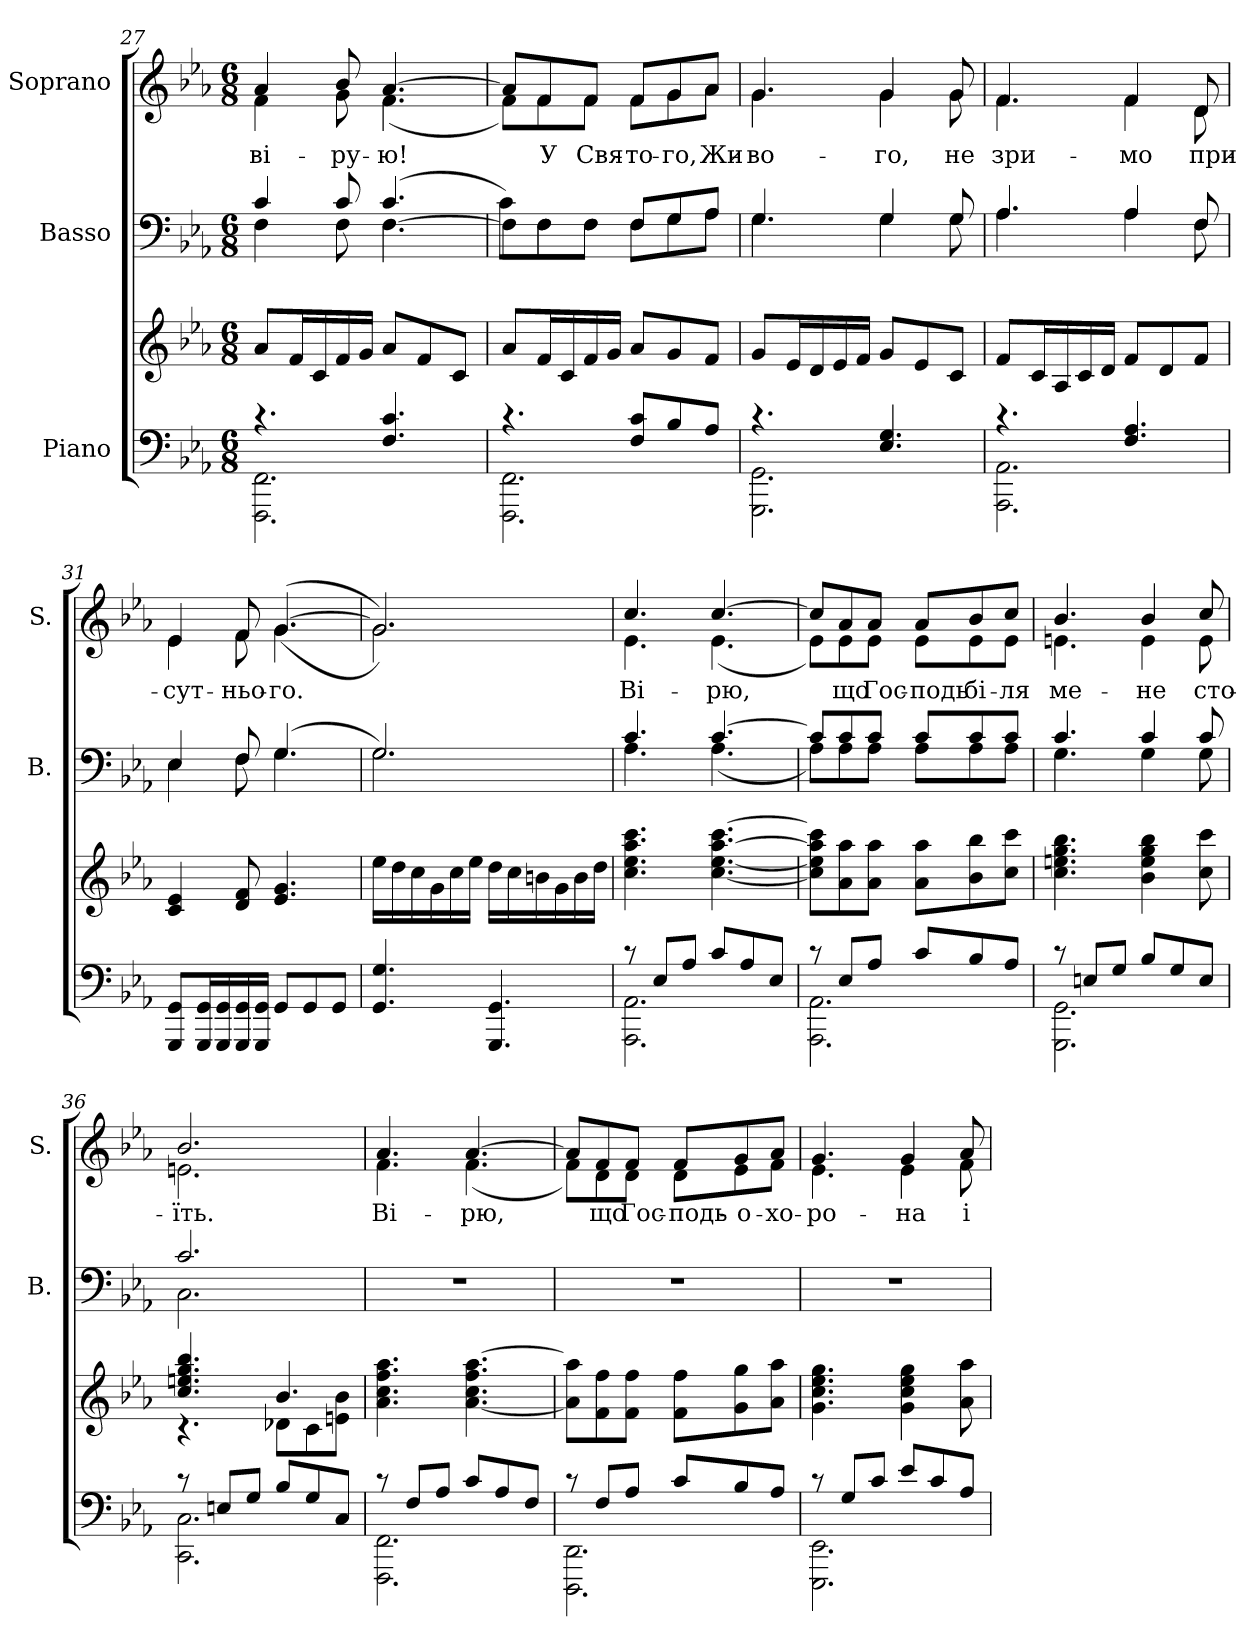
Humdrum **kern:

**kern	**kern	**kern	**kern	**text
*part3	*part3	*part2	*part1	*part1
*staff4	*staff3	*staff2	*staff1	*staff1
*I"Piano	*	*I"Basso	*I"Soprano	*
*	*	*I'B.	*I'S.	*
!!LO:PB:g=z
*clefF4	*clefG2	*clefF4	*clefG2	*
*k[b-e-a-]	*k[b-e-a-]	*k[b-e-a-]	*k[b-e-a-]	*
*c:	*c:	*c:	*c:	*
*M6/8	*M6/8	*M6/8	*M6/8	*
=27	=27	=27	=27	=27
*^	*	*^	*	*
!	!	!	!	!	!	!LO:LY:b
*	*	*	*	*	*^	*
4.rc	2.FFF\ 2.FF\	8a-/L	4F\	4c/	4a-/	4f\	ві-
.	.	16f/L	.	.	.	.	.
.	.	16c/	.	.	.	.	.
!	!	!	!	!	!	!	!LO:LY:b
.	.	16f/	8F\	8c/	8b-/	8g\	-ру-
.	.	16g/JJ	.	.	.	.	.
!	!	!	!	!	!	!	!LO:LY:b
4.F/ 4.c/	.	8a-/L	[<4.F\	(4.c/	[>4.a-/	(<4.f\	-ю!
.	.	8f/	.	.	.	.	.
.	.	8c/J	.	.	.	.	.
=28	=28	=28	=28	=28	=28	=28	=28
4.rc	2.FFF\ 2.FF\	8a-/L	8F\L]	8c\L)	8a-/L]	8f\L)	.
!	!	!	!	!	!	!	!LO:LY:b
.	.	16f/L	8F\	8F\	8f/	8f\	У
.	.	16c/	.	.	.	.	.
!	!	!	!	!	!	!	!LO:LY:b
.	.	16f/	8F\J	8F\J	8f/J	8f\J	Свя-
.	.	16g/JJ	.	.	.	.	.
!	!	!	!	!	!	!	!LO:LY:b
8F/ 8c/L	.	8a-/L	8F/L	8F\L	8f/L	8f\L	-то-
!	!	!	!	!	!	!	!LO:LY:b
8B-/	.	8g/	8G/	8G\	8g/	8g\	-го,
!	!	!	!	!	!	!	!LO:LY:b
8A-/J	.	8f/J	8A-/J	8A-\J	8a-/J	8a-\J	Жи-
=29	=29	=29	=29	=29	=29	=29	=29
!	!	!	!	!	!	!	!LO:LY:b
4.rc	2.GGG\ 2.GG\	8g/L	4.G/	4.G\	4.g/	4.g\	-во-
.	.	16e-/L	.	.	.	.	.
.	.	16d/	.	.	.	.	.
.	.	16e-/	.	.	.	.	.
.	.	16f/JJ	.	.	.	.	.
!	!	!	!	!	!	!	!LO:LY:b
4.E-/ 4.G/	.	8g/L	4G/	4G\	4g/	4g\	-го,
.	.	8e-/	.	.	.	.	.
!	!	!	!	!	!	!	!LO:LY:b
.	.	8c/J	8G/	8G\	8g/	8g\	не
!!LO:LB:g=z	!!
=30	=30	=30	=30	=30	=30	=30	=30
!	!	!	!	!	!	!	!LO:LY:b
4.rc	2.AAA-\ 2.AA-\	8f/L	4.A-/	4.A-\	4.f/	4.f\	зри-
.	.	16c/L	.	.	.	.	.
.	.	16A-/	.	.	.	.	.
.	.	16c/	.	.	.	.	.
.	.	16d/JJ	.	.	.	.	.
!	!	!	!	!	!	!	!LO:LY:b
4.F/ 4.A-/	.	8f/L	4A-/	4A-\	4f/	4f\	-мо
.	.	8d/	.	.	.	.	.
!	!	!	!	!	!	!	!LO:LY:b
.	.	8f/J	8F/	8F\	8d/	8d\	при-
*v	*v	*	*	*	*	*	*
=31	=31	=31	=31	=31	=31	=31
!	!	!	!	!	!	!LO:LY:b
8GGG/ 8GG/L	4c/ 4e-/	4E-/	4E-\	4e-/	4e-\	-сут-
16GGG/ 16GG/L	.	.	.	.	.	.
16GGG/ 16GG/	.	.	.	.	.	.
!	!	!	!	!	!	!LO:LY:b
16GGG/ 16GG/	8d/ 8f/	8F/	8F\	8f/	8f\	-ньо-
16GGG/ 16GG/JJ	.	.	.	.	.	.
!	!	!	!	!	!	!LO:LY:b
8GG/L	4.e-/ 4.g/	(4.G/	4.G\	(<(<[>4.g/	4.g\	-го.
8GG/	.	.	.	.	.	.
8GG/J	.	.	.	.	.	.
=32	=32	=32	=32	=32	=32	=32
4.GG/ 4.G/	16ee-\LL	2.G\)	2.G/	2.g/]))	2.g\	.
.	16dd\	.	.	.	.	.
.	16cc\	.	.	.	.	.
.	16g\	.	.	.	.	.
.	16cc\	.	.	.	.	.
.	16ee-\JJ	.	.	.	.	.
4.GGG/ 4.GG/	16dd\LL	.	.	.	.	.
.	16cc\	.	.	.	.	.
.	16bn\	.	.	.	.	.
.	16g\	.	.	.	.	.
.	16b\	.	.	.	.	.
.	16dd\JJ	.	.	.	.	.
!!LO:LB:g=z	!!
=33	=33	=33	=33	=33	=33	=33
*^	*	*	*	*	*	*
!	!	!	!	!	!	!	!LO:LY:b
8rc	2.AAA-\ 2.AA-\	4.cc\ 4.ee-\ 4.aa-\ 4.ccc\	4.c/	4.A-\	4.cc/	4.e-\	Ві-
8E-/L	.	.	.	.	.	.	.
8A-/J	.	.	.	.	.	.	.
!	!	!	!	!	!	!	!LO:LY:b
8c/L	.	[4.cc\ [4.ee-\ [4.aa-\ [4.ccc\	[>4.c/	(<4.A-\	[>4.cc/	(<4.e-\	-рю,
8A-/	.	.	.	.	.	.	.
8E-/J	.	.	.	.	.	.	.
=34	=34	=34	=34	=34	=34	=34	=34
8rc	2.AAA-\ 2.AA-\	8cc\] 8ee-\] 8aa-\] 8ccc\]L	8c/L]	8A-\L)	8cc/L]	8e-\L)	.
!	!	!	!	!	!	!	!LO:LY:b
8E-/L	.	8a-\ 8aa-\	8c/	8A-\	8a-/	8e-\	що
!	!	!	!	!	!	!	!LO:LY:b
8A-/J	.	8a-\ 8aa-\J	8c/J	8A-\J	8a-/J	8e-\J	Гос-
!	!	!	!	!	!	!	!LO:LY:b
8c/L	.	8a-\ 8aa-\L	8c/L	8A-\L	8a-/L	8e-\L	-подь
!	!	!	!	!	!	!	!LO:LY:b
8B-/	.	8b-\ 8bb-\	8c/	8A-\	8b-/	8e-\	бі-
!	!	!	!	!	!	!	!LO:LY:b
8A-/J	.	8cc\ 8ccc\J	8c/J	8A-\J	8cc/J	8e-\J	-ля
=35	=35	=35	=35	=35	=35	=35	=35
!	!	!	!	!	!	!	!LO:LY:b
8rc	2.GGG\ 2.GG\	4.cc\ 4.een\ 4.gg\ 4.bb-\	4.c/	4.G\	4.b-/	4.en\	ме-
8En/L	.	.	.	.	.	.	.
8G/J	.	.	.	.	.	.	.
!	!	!	!	!	!	!	!LO:LY:b
8B-/L	.	4b-\ 4ee\ 4gg\ 4bb-\	4c/	4G\	4b-/	4e\	-не
8G/	.	.	.	.	.	.	.
!	!	!	!	!	!	!	!LO:LY:b
8E/J	.	8cc\ 8ccc\	8c/	8G\	8cc/	8e\	сто-
=36	=36	=36	=36	=36	=36	=36	=36
*	*	*^	*	*	*	*	*
!	!	!	!	!	!	!	!	!LO:LY:b
8rc	2.CC\ 2.C\	4.cc/ 4.een/ 4.gg/ 4.bb-/	4.rc	2.c/	2.C\	2.b-/	2.en\	-їть.
8En/L	.	.	.	.	.	.	.	.
8G/J	.	.	.	.	.	.	.	.
8B-/L	.	4.b-/	8d-X\L	.	.	.	.	.
8G/	.	.	8c\	.	.	.	.	.
8C/J	.	.	8en\ 8b-\J	.	.	.	.	.
*	*	*	*	*v	*v	*	*	*
!!LO:PB:g=z	!!
=37	=37	=37	=37	=37	=37	=37	=37
!	!	!	!	!	!	!	!LO:LY:b
*	*	*v	*v	*	*	*	*
8rc	2.FFF\ 2.FF\	4.a-\ 4.cc\ 4.ff\ 4.aa-\	2.r	4.a-/	4.f\	Ві-
8F/L	.	.	.	.	.	.
8A-/J	.	.	.	.	.	.
!	!	!	!	!	!	!LO:LY:b
8c/L	.	[4.a-\ 4.cc\ 4.ff\ [4.aa-\	.	[>4.a-/	(<4.f\	-рю,
8A-/	.	.	.	.	.	.
8F/J	.	.	.	.	.	.
=38	=38	=38	=38	=38	=38	=38
8rc	2.DDD\ 2.DD\	8a-\] 8aa-\]L	2.r	8a-/L]	8f\L)	.
!	!	!	!	!	!	!LO:LY:b
8F/L	.	8f\ 8ff\	.	8f/	8d\	що
!	!	!	!	!	!	!LO:LY:b
8A-/J	.	8f\ 8ff\J	.	8f/J	8d\J	Гос-
!	!	!	!	!	!	!LO:LY:b
8c/L	.	8f\ 8ff\L	.	8f/L	8d\L	-подь-
!	!	!	!	!	!	!LO:LY:b
8B-/	.	8g\ 8gg\	.	8g/	8e-\	-о-
!	!	!	!	!	!	!LO:LY:b
8A-/J	.	8a-\ 8aa-\J	.	8a-/J	8f\J	-хо-
=39	=39	=39	=39	=39	=39	=39
!	!	!	!	!	!	!LO:LY:b
8rc	2.EEE-\ 2.EE-\	4.g\ 4.cc\ 4.ee-\ 4.gg\	2.r	4.g/	4.e-\	-ро-
8G/L	.	.	.	.	.	.
8c/J	.	.	.	.	.	.
!	!	!	!	!	!	!LO:LY:b
8e-/L	.	4g\ 4cc\ 4ee-\ 4gg\	.	4g/	4e-\	-на
8c/	.	.	.	.	.	.
!	!	!	!	!	!	!LO:LY:b
8A-/J	.	8a-\ 8aa-\	.	8a-/	8f\	і
*v	*v	*	*	*v	*v	*
=	=	=	=	=
*-	*-	*-	*-	*-
